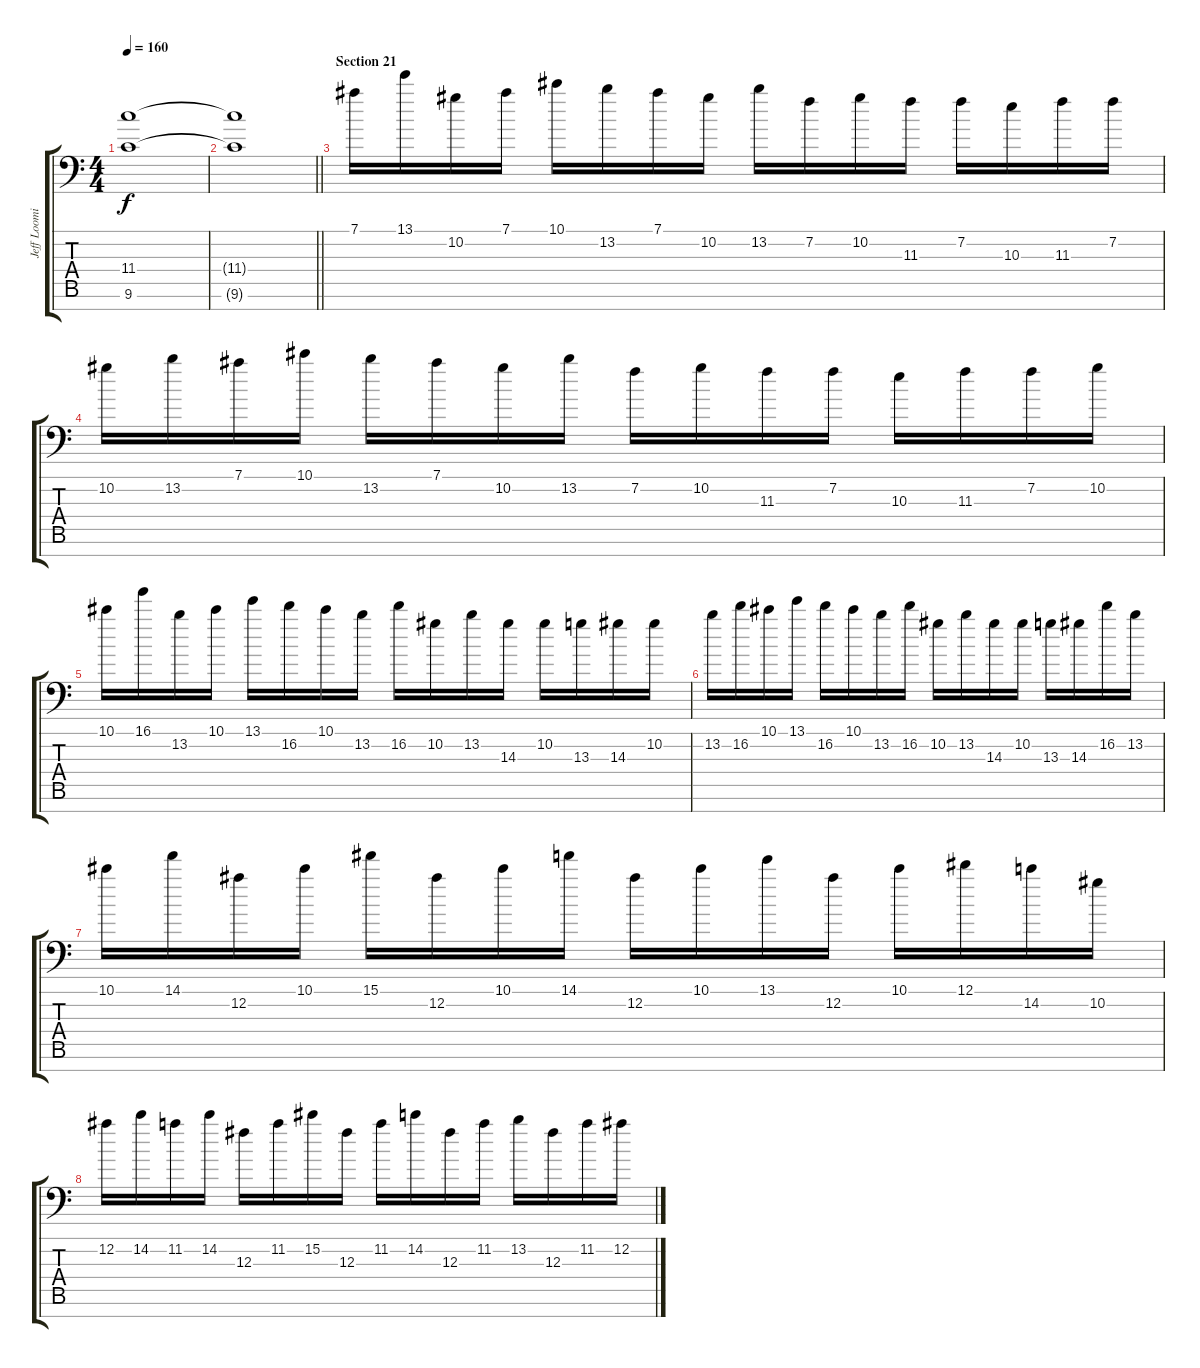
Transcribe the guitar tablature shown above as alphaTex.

\track ("Jeff Loomis - lead guitar 1" "Jeff Loomi") {instrument distortionguitar}
\staff {score tabs}
\tuning (Eb4 Bb3 Gb3 Db3 Ab2 Eb2 Bb1) {hide}
\ts (4 4)
\tempo 160
\clef f4
\ks c
(11.4 9.6).1{dy f} |
\barLineRight lightlight
(11.4{t} 9.6{t}).1 |
\section ("" "Section 21")
7.1.16 13.1.16 10.2.16 7.1.16 10.1.16 13.2.16 7.1.16 10.2.16 13.2.16 7.2.16 10.2.16 11.3.16 7.2.16 10.3.16 11.3.16 7.2.16 |
10.2.16 13.2.16 7.1.16 10.1.16 13.2.16 7.1.16 10.2.16 13.2.16 7.2.16 10.2.16 11.3.16 7.2.16 10.3.16 11.3.16 7.2.16 10.2.16 |
10.1.16 16.1.16 13.2.16 10.1.16 13.1.16 16.2.16 10.1.16 13.2.16 16.2.16 10.2.16 13.2.16 14.3.16 10.2.16 13.3.16 14.3.16 10.2.16 |
13.2.16 16.2.16 10.1.16 13.1.16 16.2.16 10.1.16 13.2.16 16.2.16 10.2.16 13.2.16 14.3.16 10.2.16 13.3.16 14.3.16 16.2.16 13.2.16 |
10.1.16 14.1.16 12.2.16 10.1.16 15.1.16 12.2.16 10.1.16 14.1.16 12.2.16 10.1.16 13.1.16 12.2.16 10.1.16 12.1.16 14.2.16 10.2.16 |
12.2.16 14.2.16 11.2.16 14.2.16 12.3.16 11.2.16 15.2.16 12.3.16 11.2.16 14.2.16 12.3.16 11.2.16 13.2.16 12.3.16 11.2.16 12.2.16
